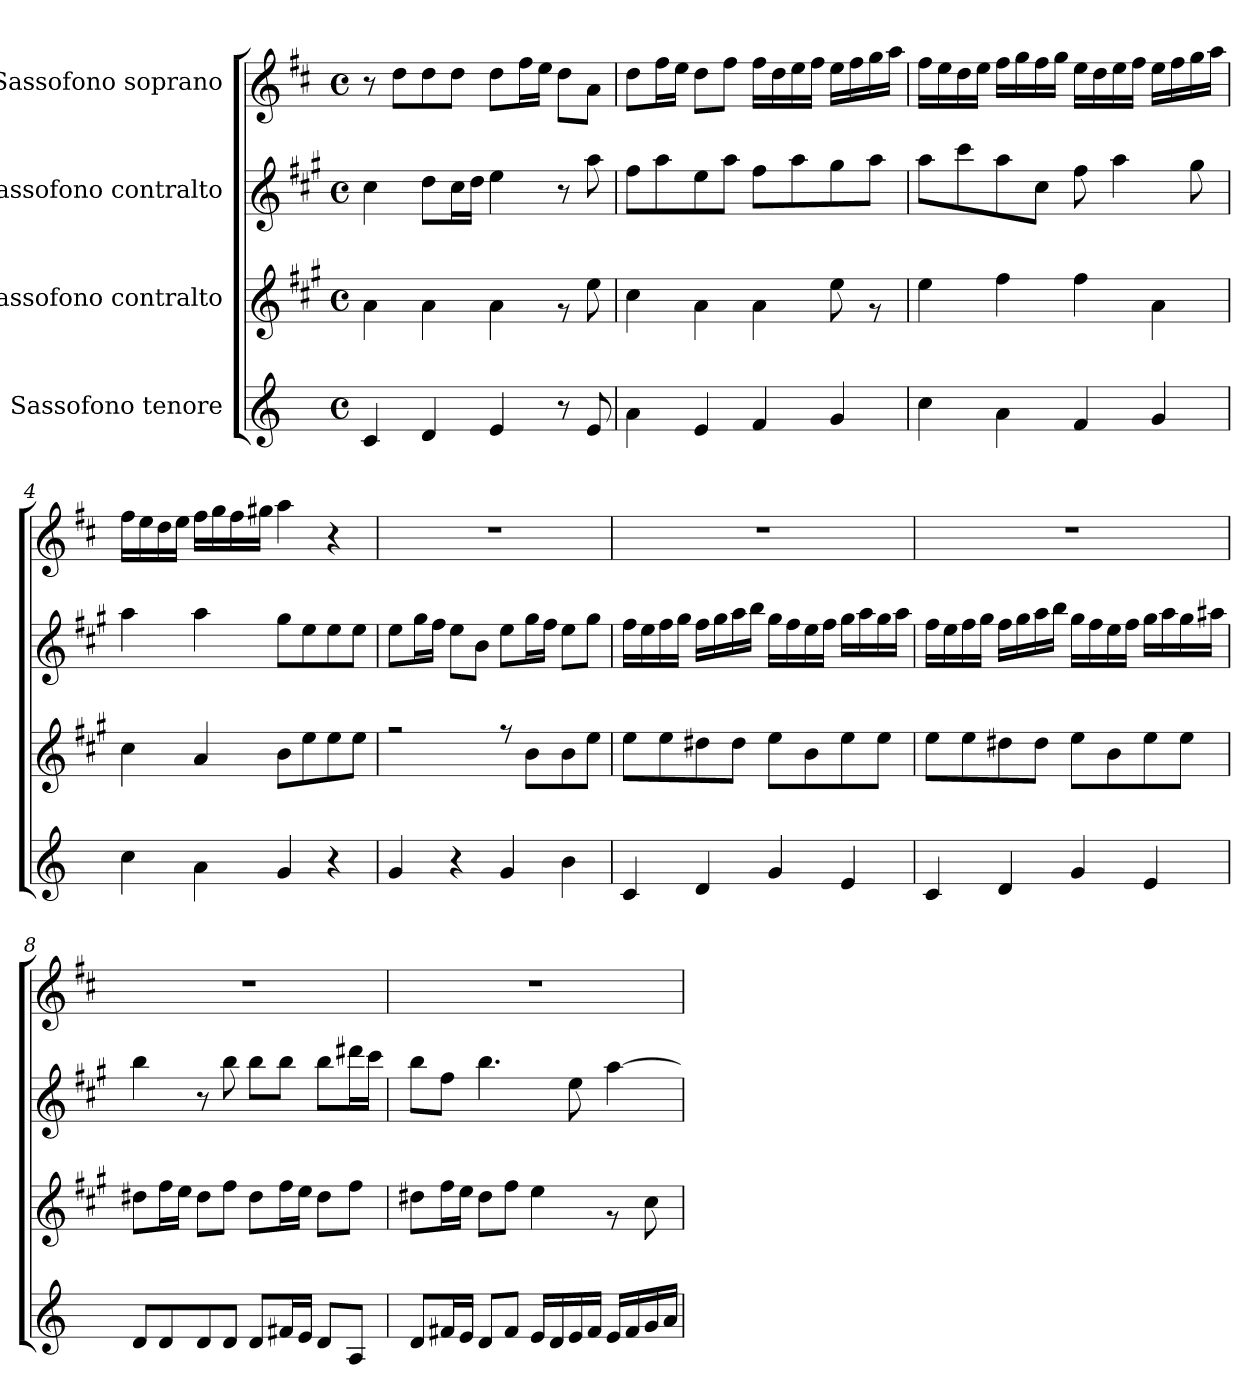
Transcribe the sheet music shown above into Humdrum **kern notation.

**kern	**kern	**kern	**kern
*part4	*part3	*part2	*part1
*staff4	*staff3	*staff2	*staff1
*I"Sassofono tenore	*I"Sassofono contralto	*I"Sassofono contralto	*I"Sassofono soprano
*clefG2	*clefG2	*clefG2	*clefG2
*ITrd8c14	*ITrd5c9	*ITrd5c9	*ITrd1c2
*k[]	*k[]	*k[]	*k[]
*M4/4	*M4/4	*M4/4	*M4/4
*met(c)	*met(c)	*met(c)	*met(c)
=1	=1	=1	=1
*	*^	*	*
4C/	1ryy	4c\	4e\	8r
.	.	.	.	8cc\L
4D/	.	4c\	8f\L	8cc\
.	.	.	16e\L	8cc\J
.	.	.	16f\JJ	.
4E/	.	4c\	4g\	8cc\L
.	.	.	.	16ee\L
.	.	.	.	16dd\JJ
8r	.	8r	8r	8cc\L
8E/	.	8g\	8cc\	8g\J
=2	=2	=2	=2	=2
4A\	1ryy	4e\	8a\L	8cc\L
.	.	.	8cc\	16ee\L
.	.	.	.	16dd\JJ
4E/	.	4c\	8g\	8cc\L
.	.	.	8cc\J	8ee\J
4F/	.	4c\	8a\L	16ee\LL
.	.	.	.	16cc\
.	.	.	8cc\	16dd\
.	.	.	.	16ee\JJ
4G/	.	8g\	8b\	16dd\LL
.	.	.	.	16ee\
.	.	8r	8cc\J	16ff\
.	.	.	.	16gg\JJ
!!LO:LB:g=z
=3	=3	=3	=3	=3
4c\	1ryy	4g\	8cc\L	16ee\LL
.	.	.	.	16dd\
.	.	.	8ee\	16cc\
.	.	.	.	16dd\JJ
4A\	.	4a\	8cc\	16ee\LL
.	.	.	.	16ff\
.	.	.	8e\J	16ee\
.	.	.	.	16ff\JJ
4F/	.	4a\	8a\	16dd\LL
.	.	.	.	16cc\
.	.	.	4cc\	16dd\
.	.	.	.	16ee\JJ
4G/	.	4c\	.	16dd\LL
.	.	.	.	16ee\
.	.	.	8b\	16ff\
.	.	.	.	16gg\JJ
*	*v	*v	*	*
=4	=4	=4	=4
4c\	4e\	4cc\	16ee\LL
.	.	.	16dd\
.	.	.	16cc\
.	.	.	16dd\JJ
4A\	4c/	4cc\	16ee\LL
.	.	.	16ff\
.	.	.	16ee\
.	.	.	16ff#X\JJ
4G/	8d\L	8b\L	4gg\
.	8g\	8g\	.
4r	8g\	8g\	4r
.	8g\J	8g\J	.
=5	=5	=5	=5
*	*^	*	*
4G/	1ryy	2rff	8g\L	1r
.	.	.	16b\L	.
.	.	.	16a\JJ	.
4r	.	.	8g\L	.
.	.	.	8d\J	.
4G/	.	8rff	8g\L	.
.	.	8d\L	16b\L	.
.	.	.	16a\JJ	.
4B\	.	8d\	8g\L	.
.	.	8g\J	8b\J	.
!!LO:LB:g=z
=6	=6	=6	=6	=6
4C/	1ryy	8g\L	16a\LL	1r
.	.	.	16g\	.
.	.	8g\	16a\	.
.	.	.	16b\JJ	.
4D/	.	8f#X\	16a\LL	.
.	.	.	16b\	.
.	.	8f#\J	16cc\	.
.	.	.	16dd\JJ	.
4G/	.	8g\L	16b\LL	.
.	.	.	16a\	.
.	.	8d\	16g\	.
.	.	.	16a\JJ	.
4E/	.	8g\	16b\LL	.
.	.	.	16cc\	.
.	.	8g\J	16b\	.
.	.	.	16cc\JJ	.
=7	=7	=7	=7	=7
4C/	1ryy	8g\L	16a\LL	1r
.	.	.	16g\	.
.	.	8g\	16a\	.
.	.	.	16b\JJ	.
4D/	.	8f#X\	16a\LL	.
.	.	.	16b\	.
.	.	8f#\J	16cc\	.
.	.	.	16dd\JJ	.
4G/	.	8g\L	16b\LL	.
.	.	.	16a\	.
.	.	8d\	16g\	.
.	.	.	16a\JJ	.
4E/	.	8g\	16b\LL	.
.	.	.	16cc\	.
.	.	8g\J	16b\	.
.	.	.	16cc#X\JJ	.
!!LO:PB:g=z
=8	=8	=8	=8	=8
8D/L	1ryy	8f#X\L	4dd\	1r
8D/	.	16a\L	.	.
.	.	16g\JJ	.	.
8D/	.	8f#\L	8r	.
8D/J	.	8a\J	8dd\	.
8D/L	.	8f#\L	8dd\L	.
16F#X/L	.	16a\L	8dd\J	.
16E/JJ	.	16g\JJ	.	.
8D/L	.	8f#\L	8dd\L	.
8AA/J	.	8a\J	16ff#X\L	.
.	.	.	16ee\JJ	.
=9	=9	=9	=9	=9
8D/L	1ryy	8f#X\L	8dd\L	1r
16F#X/L	.	16a\L	8a\J	.
16E/JJ	.	16g\JJ	.	.
8D/L	.	8f#\L	4.dd\	.
8F#/J	.	8a\J	.	.
16E/LL	.	4g\	.	.
16D/	.	.	.	.
16E/	.	.	8g\	.
16F#/JJ	.	.	.	.
16E/LL	.	8r	[4cc\	.
16F#/	.	.	.	.
16G/	.	8e\	.	.
16A/JJ	.	.	.	.
*	*v	*v	*	*
=	=	=	=
*-	*-	*-	*-
